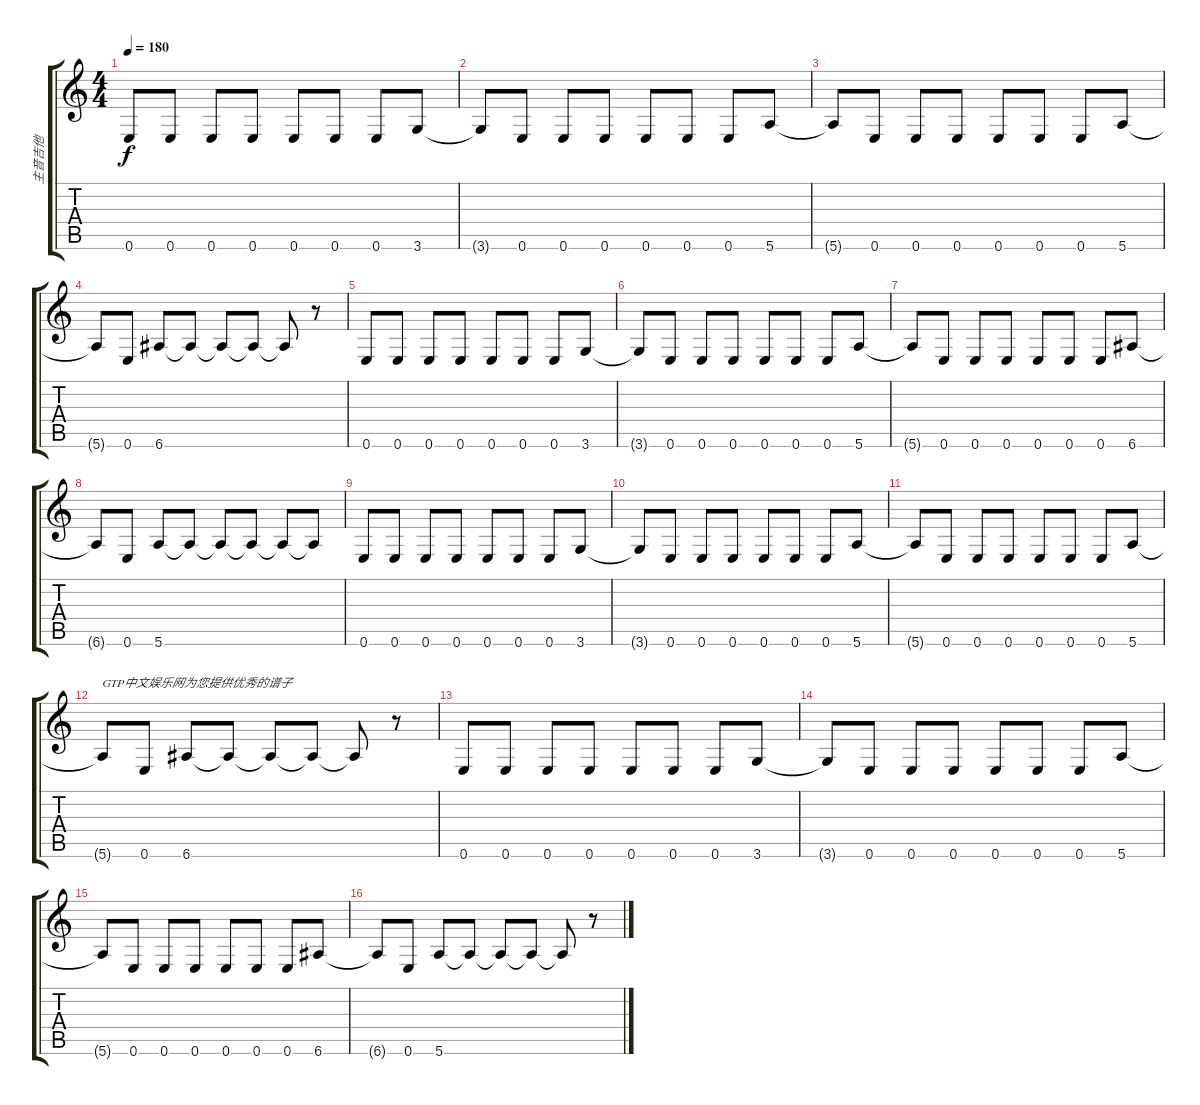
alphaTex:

\track ("主音吉他" "主音吉他") {instrument distortionguitar}
\staff {score tabs}
\tuning (E4 B3 G3 D3 A2 E2) {hide}
\ts (4 4)
\tempo 180
\clef g2
\ks c
0.6.8{dy f} 0.6.8 0.6.8 0.6.8 0.6.8 0.6.8 0.6.8 3.6.8 |
3.6{t}.8 0.6.8 0.6.8 0.6.8 0.6.8 0.6.8 0.6.8 5.6.8 |
5.6{t}.8 0.6.8 0.6.8 0.6.8 0.6.8 0.6.8 0.6.8 5.6.8 |
5.6{t}.8 0.6.8 6.6.8 6.6{t}.8 6.6{t}.8 6.6{t}.8 6.6{t}.8 r.8 |
0.6.8 0.6.8 0.6.8 0.6.8 0.6.8 0.6.8 0.6.8 3.6.8 |
3.6{t}.8 0.6.8 0.6.8 0.6.8 0.6.8 0.6.8 0.6.8 5.6.8 |
5.6{t}.8 0.6.8 0.6.8 0.6.8 0.6.8 0.6.8 0.6.8 6.6.8 |
6.6{t}.8 0.6.8 5.6.8 5.6{t}.8 5.6{t}.8 5.6{t}.8 5.6{t}.8 5.6{t}.8 |
0.6.8 0.6.8 0.6.8 0.6.8 0.6.8 0.6.8 0.6.8 3.6.8 |
3.6{t}.8 0.6.8 0.6.8 0.6.8 0.6.8 0.6.8 0.6.8 5.6.8 |
5.6{t}.8 0.6.8 0.6.8 0.6.8 0.6.8 0.6.8 0.6.8 5.6.8 |
5.6{t}.8{txt "GTP中文娱乐网为您提供优秀的谱子"} 0.6.8 6.6.8 6.6{t}.8 6.6{t}.8 6.6{t}.8 6.6{t}.8 r.8 |
0.6.8 0.6.8 0.6.8 0.6.8 0.6.8 0.6.8 0.6.8 3.6.8 |
3.6{t}.8 0.6.8 0.6.8 0.6.8 0.6.8 0.6.8 0.6.8 5.6.8 |
5.6{t}.8 0.6.8 0.6.8 0.6.8 0.6.8 0.6.8 0.6.8 6.6.8 |
6.6{t}.8 0.6.8 5.6.8 5.6{t}.8 5.6{t}.8 5.6{t}.8 5.6{t}.8 r.8
